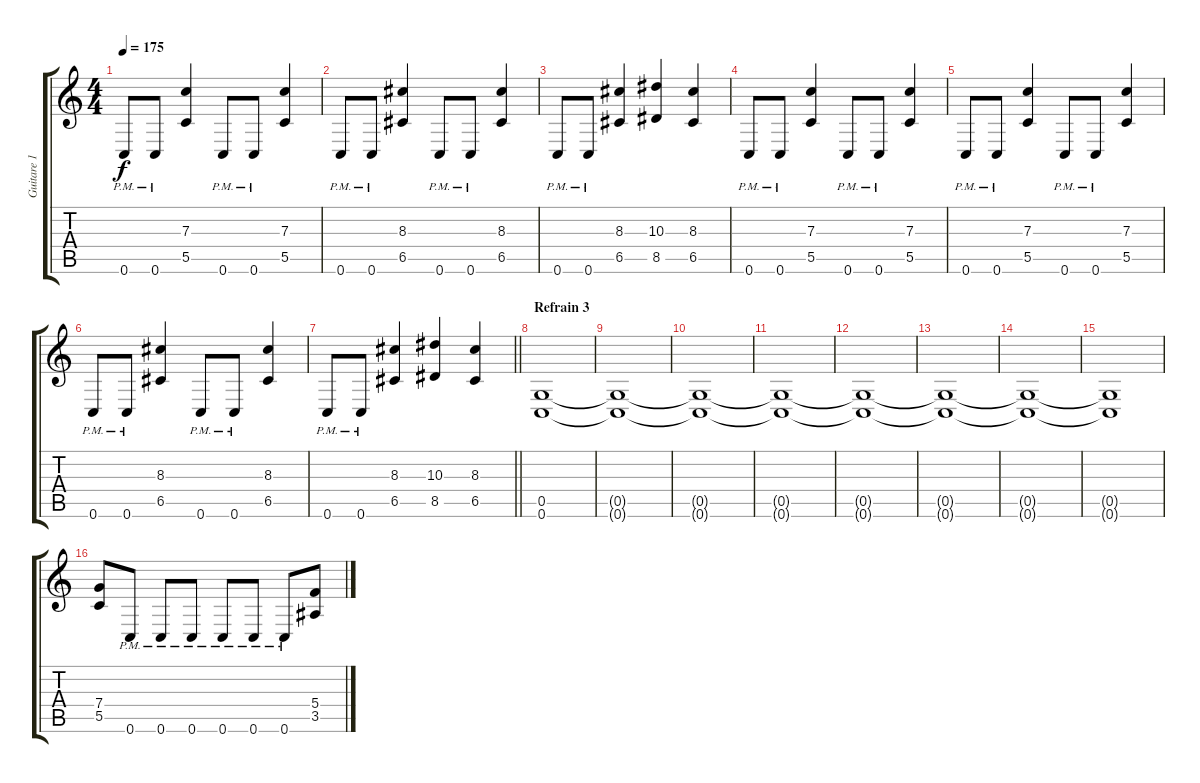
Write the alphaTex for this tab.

\track ("Guitare 1" "Guitare 1") {instrument distortionguitar}
\staff {score tabs}
\tuning (D4 A3 F3 C3 G2 C2) {hide}
\ts (4 4)
\tempo 175
\clef g2
\ks c
0.6{pm}.8{dy f} 0.6{pm}.8 (7.3 5.5).4 0.6{pm}.8 0.6{pm}.8 (7.3 5.5).4 |
0.6{pm}.8 0.6{pm}.8 (8.3 6.5).4 0.6{pm}.8 0.6{pm}.8 (8.3 6.5).4 |
0.6{pm}.8 0.6{pm}.8 (8.3 6.5).4 (10.3 8.5).4 (8.3 6.5).4 |
0.6{pm}.8 0.6{pm}.8 (7.3 5.5).4 0.6{pm}.8 0.6{pm}.8 (7.3 5.5).4 |
0.6{pm}.8 0.6{pm}.8 (7.3 5.5).4 0.6{pm}.8 0.6{pm}.8 (7.3 5.5).4 |
0.6{pm}.8 0.6{pm}.8 (8.3 6.5).4 0.6{pm}.8 0.6{pm}.8 (8.3 6.5).4 |
\barLineRight lightlight
0.6{pm}.8 0.6{pm}.8 (8.3 6.5).4 (10.3 8.5).4 (8.3 6.5).4 |
\section ("" "Refrain 3")
(0.5 0.6).1 |
(0.5{t} 0.6{t}).1 |
(0.5{t} 0.6{t}).1 |
(0.5{t} 0.6{t}).1 |
(0.5{t} 0.6{t}).1 |
(0.5{t} 0.6{t}).1 |
(0.5{t} 0.6{t}).1 |
(0.5{t} 0.6{t}).1 |
(7.4 5.5).8 0.6{pm}.8 0.6{pm}.8 0.6{pm}.8 0.6{pm}.8 0.6{pm}.8 0.6{pm}.8 (5.4 3.5).8
